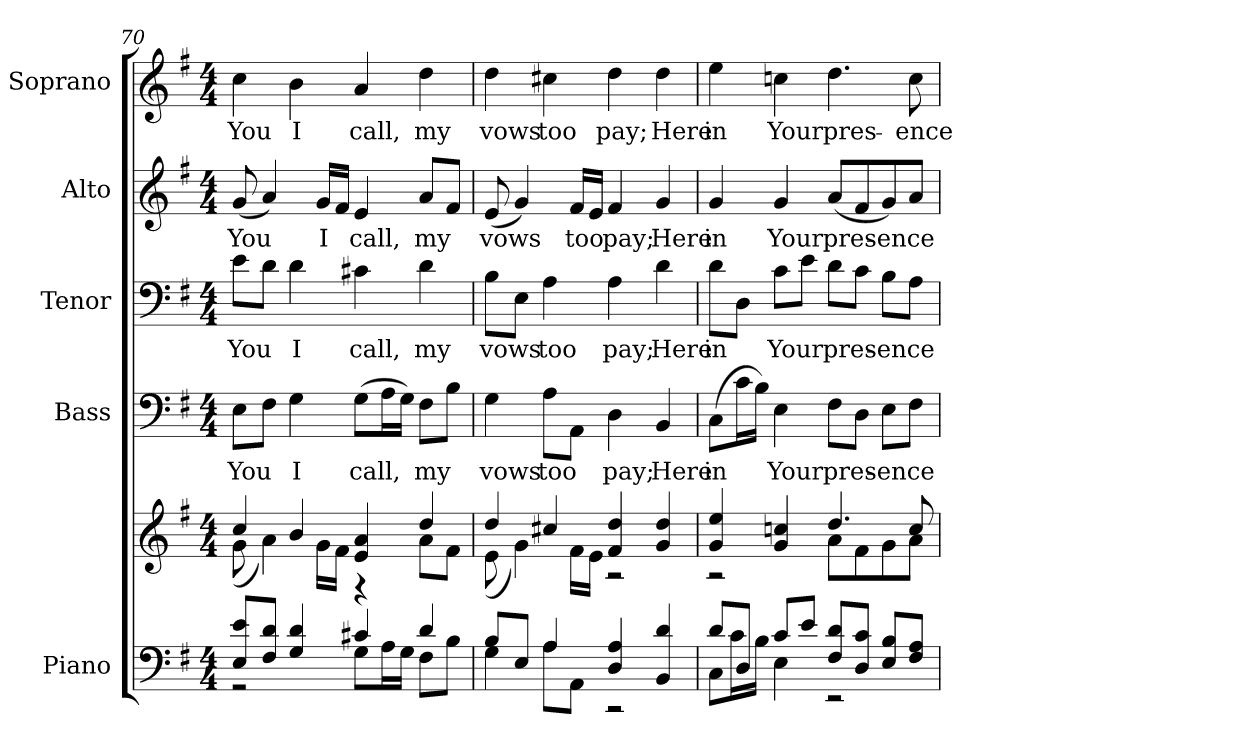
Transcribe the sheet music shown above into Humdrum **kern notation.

**kern	**kern	**kern	**text	**kern	**text	**kern	**text	**kern	**text
*part5	*part5	*part4	*part4	*part3	*part3	*part2	*part2	*part1	*part1
*staff6	*staff5	*staff4	*staff4	*staff3	*staff3	*staff2	*staff2	*staff1	*staff1
*I"Piano	*	*I"Bass	*	*I"Tenor	*	*I"Alto	*	*I"Soprano	*
*I'Pno.	*	*I'B.	*	*I'T.	*	*I'A.	*	*I'S.	*
*clefF4	*clefG2	*clefF4	*	*clefF4	*	*clefG2	*	*clefG2	*
*k[f#]	*k[f#]	*k[f#]	*	*k[f#]	*	*k[f#]	*	*k[f#]	*
*G:	*G:	*G:	*	*G:	*	*G:	*	*G:	*
*M4/4	*M4/4	*M4/4	*	*M4/4	*	*M4/4	*	*M4/4	*
=70	=70	=70	=70	=70	=70	=70	=70	=70	=70
*^	*^	*	*	*	*	*	*	*	*
!	!	!	!	!	!LO:LY:b:color=#000000	!	!	!	!	!	!
!	!	!	!	!	!	!	!LO:LY:b:color=#000000	!	!	!	!
!	!	!	!	!	!	!	!	!	!LO:LY:b:color=#000000	!	!
!	!	!	!	!	!	!	!	!	!	!	!LO:LY:b:color=#000000
8Ei/ 8eiL	2r	4cci/	(8gi\	8Ei\L	You	8ei\L	You	(8gi/	You	4cci\	You
8F#i/ 8diJ	.	.	4ai\)	8F#i\J	.	8di\J	.	4ai/)	.	.	.
!	!	!	!	!	!LO:LY:b:color=#000000	!	!	!	!	!	!
!	!	!	!	!	!	!	!LO:LY:b:color=#000000	!	!	!	!
!	!	!	!	!	!	!	!	!	!	!	!LO:LY:b:color=#000000
4Gi/ 4di	.	4bi/	.	4Gi\	I	4di\	I	.	.	4bi\	I
!	!	!	!	!	!	!	!	!	!LO:LY:b:color=#000000	!	!
.	.	.	16gi\LL	.	.	.	.	16gi/LL	I	.	.
.	.	.	16f#i\JJ	.	.	.	.	16f#i/JJ	.	.	.
!	!	!	!	!	!LO:LY:b:color=#000000	!	!	!	!	!	!
!	!	!	!	!	!	!	!LO:LY:b:color=#000000	!	!	!	!
!	!	!	!	!	!	!	!	!	!LO:LY:b:color=#000000	!	!
!	!	!	!	!	!	!	!	!	!	!	!LO:LY:b:color=#000000
4c#Xi/	8Gi\L	4ei/ 4ai	4r	(8Gi\L	call,	4c#Xi\	call,	4ei/	call,	4ai/	call,
.	16Ai\L	.	.	16Ai\L	.	.	.	.	.	.	.
.	16Gi\JJ	.	.	16Gi\JJ)	.	.	.	.	.	.	.
!	!	!	!	!	!LO:LY:b:color=#000000	!	!	!	!	!	!
!	!	!	!	!	!	!	!LO:LY:b:color=#000000	!	!	!	!
!	!	!	!	!	!	!	!	!	!LO:LY:b:color=#000000	!	!
!	!	!	!	!	!	!	!	!	!	!	!LO:LY:b:color=#000000
4di/	8F#i\L	4ddi/	8ai\L	8F#i\L	my	4di\	my	8ai/L	my	4ddi\	my
.	8Bi\J	.	8f#i\J	8Bi\J	.	.	.	8f#i/J	.	.	.
!!LO:PB:g=z
=71	=71	=71	=71	=71	=71	=71	=71	=71	=71	=71	=71
!	!	!	!	!	!LO:LY:b:color=#000000	!	!	!	!	!	!
!	!	!	!	!	!	!	!LO:LY:b:color=#000000	!	!	!	!
!	!	!	!	!	!	!	!	!	!LO:LY:b:color=#000000	!	!
!	!	!	!	!	!	!	!	!	!	!	!LO:LY:b:color=#000000
8Bi/L	4Gi\	4ddi/	(8ei\	4Gi\	vows	8Bi\L	vows	(8ei/	vows	4ddi\	vows
8Ei/J	.	.	4gi\)	.	.	8Ei\J	.	4gi/)	.	.	.
!	!	!	!	!	!LO:LY:b:color=#000000	!	!	!	!	!	!
!	!	!	!	!	!	!	!LO:LY:b:color=#000000	!	!	!	!
!	!	!	!	!	!	!	!	!	!	!	!LO:LY:b:color=#000000
4Ai/	8Ai\L	4cc#Xi/	.	8Ai\L	too	4Ai\	too	.	.	4cc#Xi\	too
!	!	!	!	!	!	!	!	!	!LO:LY:b:color=#000000	!	!
.	8AAi\J	.	16f#i\LL	8AAi\J	.	.	.	16f#i/LL	too	.	.
.	.	.	16ei\JJ	.	.	.	.	16ei/JJ	.	.	.
!	!	!	!	!	!LO:LY:b:color=#000000	!	!	!	!	!	!
!	!	!	!	!	!	!	!LO:LY:b:color=#000000	!	!	!	!
!	!	!	!	!	!	!	!	!	!LO:LY:b:color=#000000	!	!
!	!	!	!	!	!	!	!	!	!	!	!LO:LY:b:color=#000000
4Di/ 4Ai	2r	4f#i/ 4ddi	2r	4Di\	pay;	4Ai\	pay;	4f#i/	pay;	4ddi\	pay;
!	!	!	!	!	!LO:LY:b:color=#000000	!	!	!	!	!	!
!	!	!	!	!	!	!	!LO:LY:b:color=#000000	!	!	!	!
!	!	!	!	!	!	!	!	!	!LO:LY:b:color=#000000	!	!
!	!	!	!	!	!	!	!	!	!	!	!LO:LY:b:color=#000000
4BBi/ 4di	.	4gi/ 4ddi	.	4BBi/	Here	4di\	Here	4gi/	Here	4ddi\	Here
=72	=72	=72	=72	=72	=72	=72	=72	=72	=72	=72	=72
!	!	!	!	!	!LO:LY:b:color=#000000	!	!	!	!	!	!
!	!	!	!	!	!	!	!LO:LY:b:color=#000000	!	!	!	!
!	!	!	!	!	!	!	!	!	!LO:LY:b:color=#000000	!	!
!	!	!	!	!	!	!	!	!	!	!	!LO:LY:b:color=#000000
8di/L	8Ci\L	4gi/ 4eei	2r	(8Ci\L	in	8di\L	in	4gi/	in	4eei\	in
8Di/J	16ci\L	.	.	16ci\L	.	8Di\J	.	.	.	.	.
.	16Bi\JJ	.	.	16Bi\JJ)	.	.	.	.	.	.	.
!	!	!	!	!	!LO:LY:b:color=#000000	!	!	!	!	!	!
!	!	!	!	!	!	!	!LO:LY:b:color=#000000	!	!	!	!
!	!	!	!	!	!	!	!	!	!LO:LY:b:color=#000000	!	!
!	!	!	!	!	!	!	!	!	!	!	!LO:LY:b:color=#000000
8ci/L	4Ei\	4gi/ 4ccni	.	4Ei\	Your	8ci\L	Your	4gi/	Your	4ccni\	Your
8ei/J	.	.	.	.	.	8ei\J	.	.	.	.	.
!	!	!	!	!	!LO:LY:b:color=#000000	!	!	!	!	!	!
!	!	!	!	!	!	!	!LO:LY:b:color=#000000	!	!	!	!
!	!	!	!	!	!	!	!	!	!LO:LY:b:color=#000000	!	!
!	!	!	!	!	!	!	!	!	!	!	!LO:LY:b:color=#000000
8F#i/ 8diL	2r	4.ddi/	8ai\L	8F#i\L	pres-	8di\L	pres-	(8ai/L	pres-	4.ddi\	pres-
8Di/ 8ciJ	.	.	8f#i\	8Di\J	.	8ci\J	.	8f#i/	.	.	.
!	!	!	!	!	!LO:LY:b:color=#000000	!	!	!	!	!	!
!	!	!	!	!	!	!	!LO:LY:b:color=#000000	!	!	!	!
!	!	!	!	!	!	!	!	!	!LO:LY:b:color=#000000	!	!
8Ei/ 8BiL	.	.	8gi\	8Ei\L	-ence	8Bi\L	-ence	8gi/)	-ence	.	.
!	!	!	!	!	!	!	!	!	!	!	!LO:LY:b:color=#000000
8F#i/ 8AiJ	.	8cci/	8ai\J	8F#i\J	.	8Ai\J	.	8ai/J	.	8cci\	-ence
*v	*v	*	*	*	*	*	*	*	*	*	*
*	*v	*v	*	*	*	*	*	*	*	*
=	=	=	=	=	=	=	=	=	=
*-	*-	*-	*-	*-	*-	*-	*-	*-	*-
